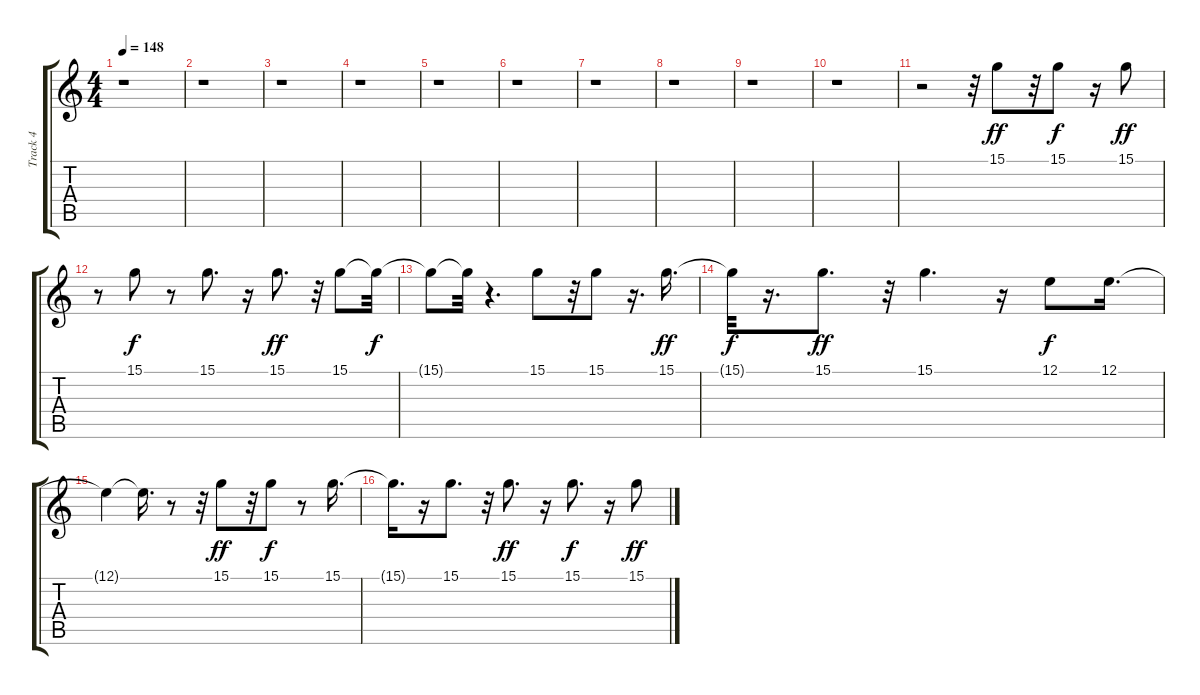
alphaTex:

\track ("Track 4" "Track 4") {instrument lead1square}
\staff {score tabs}
\tuning (E4 B3 G3 D3 A2 E2) {hide}
\ts (4 4)
\tempo 148
\clef g2
\ks c
r.1{dy f} |
r.1 |
r.1 |
r.1 |
r.1 |
r.1 |
r.1 |
r.1 |
r.1 |
r.1 |
r.2 r.32 15.1.8{dy ff} r.32 15.1.8{dy f} r.16 15.1.8{dy ff} |
r.8 15.1.8{dy f} r.8 15.1.8{d} r.16 15.1.8{d dy ff} r.32 15.1.8 15.1{t}.32{dy f} |
15.1{t}.8 15.1{t}.32 r.4{d} 15.1.8 r.32 15.1.8 r.16{d} 15.1.16{d dy ff} |
15.1{t}.32{dy f} r.16{d} 15.1.8{d dy ff} r.32 15.1.4{d} r.16 12.1.8{dy f} 12.1.16{d} |
12.1{t}.4 12.1{t}.16{d} r.8 r.32 15.1.8{dy ff} r.32 15.1.8{dy f} r.8 15.1.16{d} |
15.1{t}.16{d} r.16 15.1.8{d} r.32 15.1.8{d dy ff} r.16 15.1.8{d dy f} r.16 15.1.8{dy ff}
